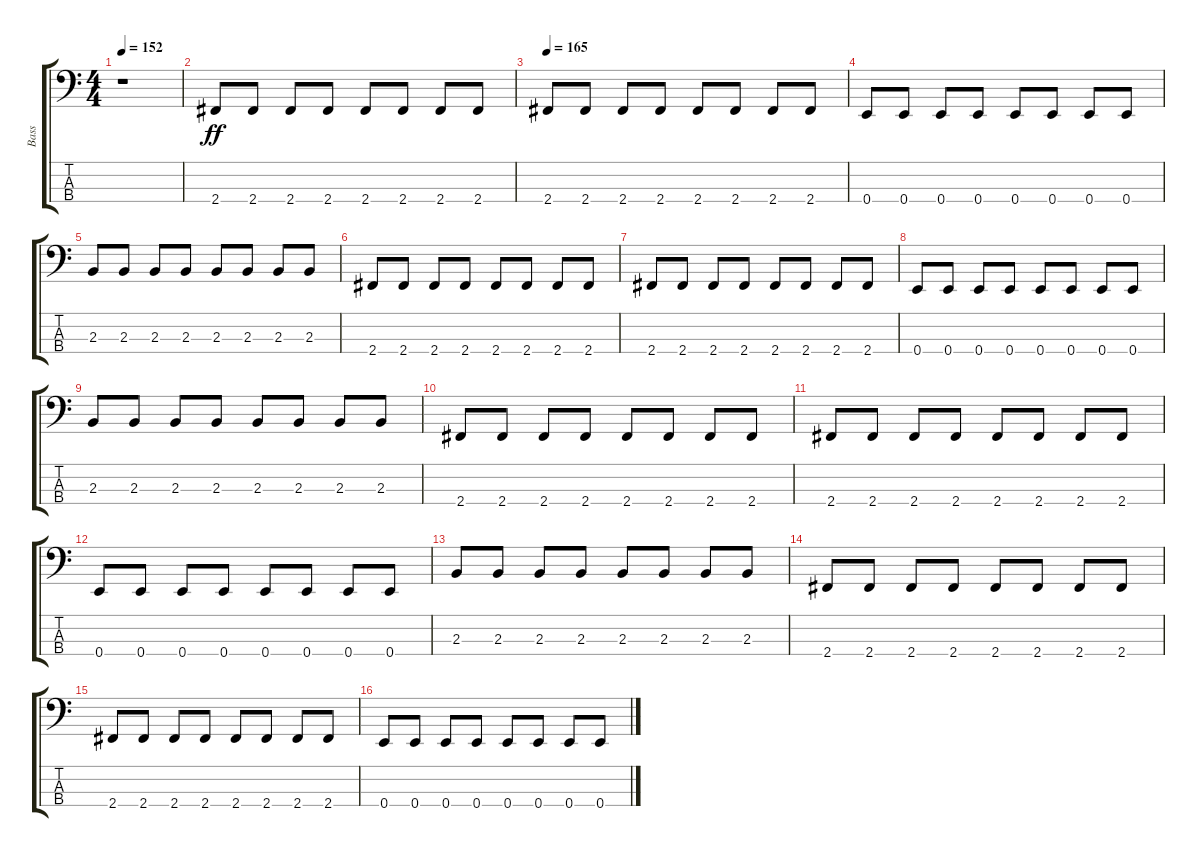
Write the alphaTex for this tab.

\track ("Bass" "Bass") {instrument electricbasspick}
\staff {score tabs}
\tuning (G2 D2 A1 E1) {hide}
\ts (4 4)
\tempo 152
\clef f4
\ks c
r.1{dy ff} |
2.4.8{volume 14 instrument electricbasspick} 2.4.8 2.4.8 2.4.8 2.4.8 2.4.8 2.4.8 2.4.8 |
\tempo 165
2.4.8 2.4.8 2.4.8 2.4.8 2.4.8 2.4.8 2.4.8 2.4.8 |
0.4.8 0.4.8 0.4.8 0.4.8 0.4.8 0.4.8 0.4.8 0.4.8 |
2.3.8 2.3.8 2.3.8 2.3.8 2.3.8 2.3.8 2.3.8 2.3.8 |
2.4.8 2.4.8 2.4.8 2.4.8 2.4.8 2.4.8 2.4.8 2.4.8 |
2.4.8 2.4.8 2.4.8 2.4.8 2.4.8 2.4.8 2.4.8 2.4.8 |
0.4.8 0.4.8 0.4.8 0.4.8 0.4.8 0.4.8 0.4.8 0.4.8 |
2.3.8 2.3.8 2.3.8 2.3.8 2.3.8 2.3.8 2.3.8 2.3.8 |
2.4.8 2.4.8 2.4.8 2.4.8 2.4.8 2.4.8 2.4.8 2.4.8 |
2.4.8 2.4.8 2.4.8 2.4.8 2.4.8 2.4.8 2.4.8 2.4.8 |
0.4.8 0.4.8 0.4.8 0.4.8 0.4.8 0.4.8 0.4.8 0.4.8 |
2.3.8 2.3.8 2.3.8 2.3.8 2.3.8 2.3.8 2.3.8 2.3.8 |
2.4.8 2.4.8 2.4.8 2.4.8 2.4.8 2.4.8 2.4.8 2.4.8 |
2.4.8 2.4.8 2.4.8 2.4.8 2.4.8 2.4.8 2.4.8 2.4.8 |
0.4.8 0.4.8 0.4.8 0.4.8 0.4.8 0.4.8 0.4.8 0.4.8
